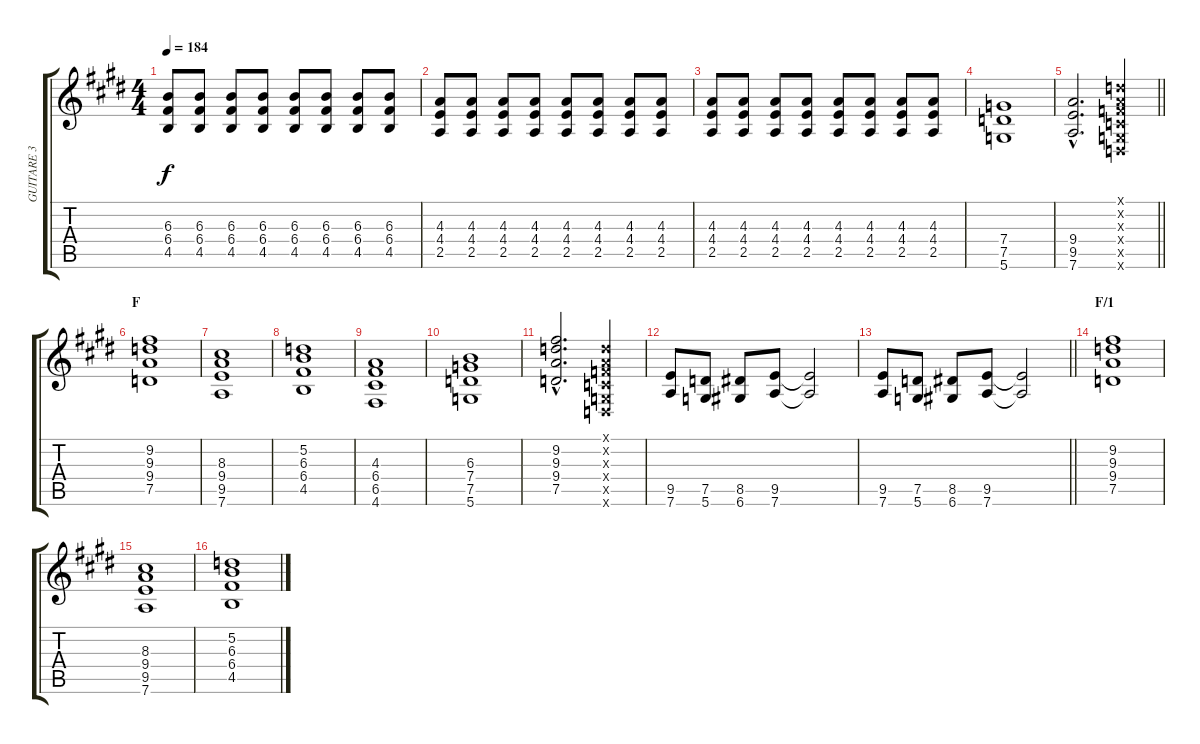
\track ("GUITARE 3" "GUITARE 3") {instrument distortionguitar}
\staff {score tabs}
\tuning (D4 A3 F3 C3 G2 D2) {hide}
\ts (4 4)
\tempo 184
\clef g2
\ks e
(6.3 6.4 4.5).8{dy f} (6.3 6.4 4.5).8 (6.3 6.4 4.5).8 (6.3 6.4 4.5).8 (6.3 6.4 4.5).8 (6.3 6.4 4.5).8 (6.3 6.4 4.5).8 (6.3 6.4 4.5).8 |
(4.3 4.4 2.5).8 (4.3 4.4 2.5).8 (4.3 4.4 2.5).8 (4.3 4.4 2.5).8 (4.3 4.4 2.5).8 (4.3 4.4 2.5).8 (4.3 4.4 2.5).8 (4.3 4.4 2.5).8 |
(4.3 4.4 2.5).8 (4.3 4.4 2.5).8 (4.3 4.4 2.5).8 (4.3 4.4 2.5).8 (4.3 4.4 2.5).8 (4.3 4.4 2.5).8 (4.3 4.4 2.5).8 (4.3 4.4 2.5).8 |
(7.4 7.5 5.6).1{volume 10} |
\barLineRight lightlight
(9.4{hac} 9.5{hac} 7.6{hac}).2{d} (0.1{x} 0.2{x} 0.3{x} 0.4{x} 0.5{x} 0.6{x}).4 |
\section ("" "F")
(9.2 9.3 9.4 7.5).1 |
(8.3 9.4 9.5 7.6).1 |
(5.2 6.3 6.4 4.5).1 |
(4.3 6.4 6.5 4.6).1 |
(6.3 7.4 7.5 5.6).1 |
(9.2{hac} 9.3{hac} 9.4{hac} 7.5{hac}).2{d} (0.1{x} 0.2{x} 0.3{x} 0.4{x} 0.5{x} 0.6{x}).4 |
(9.5 7.6).8{volume 12} (7.5 5.6).8 (8.5 6.6).8 (9.5 7.6).8 (9.5{t} 7.6{t}).2 |
\barLineRight lightlight
(9.5 7.6).8 (7.5 5.6).8 (8.5 6.6).8 (9.5 7.6).8 (9.5{t} 7.6{t}).2 |
\section ("" "F/1")
(9.2 9.3 9.4 7.5).1 |
(8.3 9.4 9.5 7.6).1 |
(5.2 6.3 6.4 4.5).1
